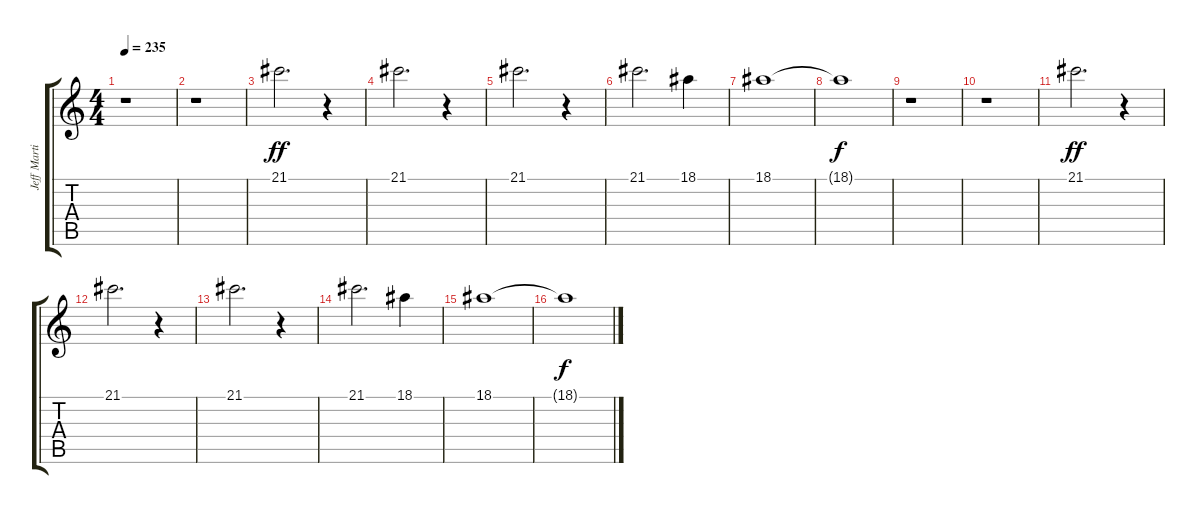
\track ("Jeff Martin" "Jeff Marti") {instrument lead6voice}
\staff {score tabs}
\tuning (E4 B3 G3 D3 A2 E2) {hide}
\ts (4 4)
\tempo 235
\clef g2
\ks c
r.1{dy f} |
r.1 |
21.1.2{d dy ff} r.4 |
21.1.2{d} r.4 |
21.1.2{d} r.4 |
21.1.2{d} 18.1.4 |
18.1.1 |
18.1{t}.1{dy f} |
r.1 |
r.1 |
21.1.2{d dy ff} r.4 |
21.1.2{d} r.4 |
21.1.2{d} r.4 |
21.1.2{d} 18.1.4 |
18.1.1 |
18.1{t}.1{dy f}
